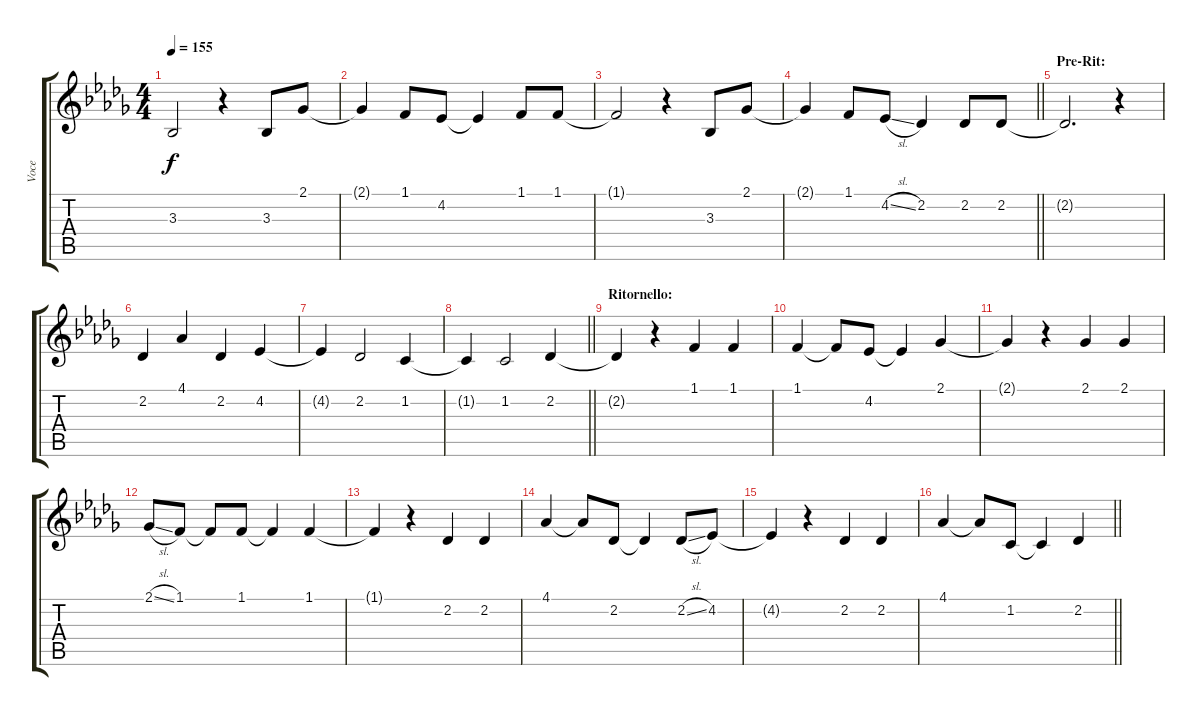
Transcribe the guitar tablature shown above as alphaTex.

\track ("Voce" "Voce") {instrument clarinet}
\staff {score tabs}
\tuning (E4 B3 G3 D3 A2 E2) {hide}
\ts (4 4)
\tempo 155
\clef g2
\ks bbminor
3.3{t}.2{dy f} r.4 3.3.8 2.1.8 |
2.1{t}.4 1.1.8 4.2.8 4.2{t}.4 1.1.8 1.1.8 |
1.1{t}.2 r.4 3.3.8 2.1.8 |
\barLineRight lightlight
2.1{t}.4 1.1.8 4.2{sl}.8 2.2.4 2.2.8 2.2.8 |
\section ("" "Pre-Rit:")
2.2{t}.2{d} r.4 |
2.2.4 4.1.4 2.2.4 4.2.4 |
4.2{t}.4 2.2.2 1.2.4 |
\barLineRight lightlight
1.2{t}.4 1.2.2 2.2.4 |
\section ("" "Ritornello:")
2.2{t}.4 r.4 1.1.4 1.1.4 |
1.1.4 1.1{t}.8 4.2.8 4.2{t}.4 2.1.4 |
2.1{t}.4 r.4 2.1.4 2.1.4 |
2.1{sl}.8 1.1.8 1.1{t}.8 1.1.8 1.1{t}.4 1.1.4 |
1.1{t}.4 r.4 2.2.4 2.2.4 |
4.1.4 4.1{t}.8 2.2.8 2.2{t}.4 2.2{sl}.8 4.2.8 |
4.2{t}.4 r.4 2.2.4 2.2.4 |
\barLineRight lightlight
4.1.4 4.1{t}.8 1.2.8 1.2{t}.4 2.2.4
